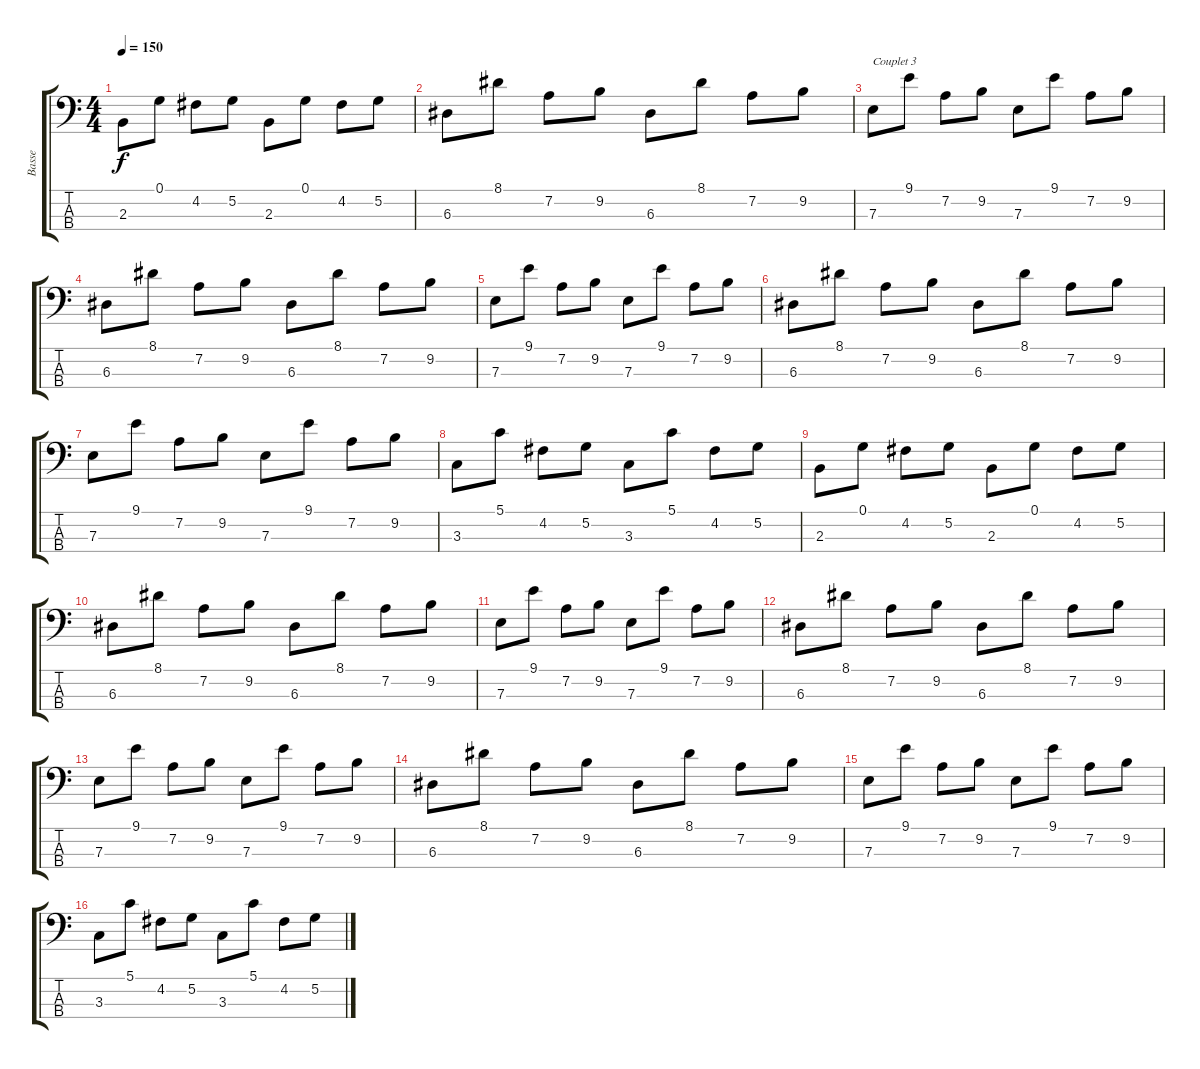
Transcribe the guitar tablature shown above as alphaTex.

\track ("Basse" "Basse") {instrument electricbassfinger}
\staff {score tabs}
\tuning (G2 D2 A1 D1) {hide}
\ts (4 4)
\tempo 150
\clef f4
\ks c
2.3.8{dy f} 0.1.8 4.2.8 5.2.8 2.3.8 0.1.8 4.2.8 5.2.8 |
6.3.8 8.1.8 7.2.8 9.2.8 6.3.8 8.1.8 7.2.8 9.2.8 |
7.3.8{txt "Couplet 3"} 9.1.8 7.2.8 9.2.8 7.3.8 9.1.8 7.2.8 9.2.8 |
6.3.8 8.1.8 7.2.8 9.2.8 6.3.8 8.1.8 7.2.8 9.2.8 |
7.3.8 9.1.8 7.2.8 9.2.8 7.3.8 9.1.8 7.2.8 9.2.8 |
6.3.8 8.1.8 7.2.8 9.2.8 6.3.8 8.1.8 7.2.8 9.2.8 |
7.3.8 9.1.8 7.2.8 9.2.8 7.3.8 9.1.8 7.2.8 9.2.8 |
3.3.8 5.1.8 4.2.8 5.2.8 3.3.8 5.1.8 4.2.8 5.2.8 |
2.3.8 0.1.8 4.2.8 5.2.8 2.3.8 0.1.8 4.2.8 5.2.8 |
6.3.8 8.1.8 7.2.8 9.2.8 6.3.8 8.1.8 7.2.8 9.2.8 |
7.3.8 9.1.8 7.2.8 9.2.8 7.3.8 9.1.8 7.2.8 9.2.8 |
6.3.8 8.1.8 7.2.8 9.2.8 6.3.8 8.1.8 7.2.8 9.2.8 |
7.3.8 9.1.8 7.2.8 9.2.8 7.3.8 9.1.8 7.2.8 9.2.8 |
6.3.8 8.1.8 7.2.8 9.2.8 6.3.8 8.1.8 7.2.8 9.2.8 |
7.3.8 9.1.8 7.2.8 9.2.8 7.3.8 9.1.8 7.2.8 9.2.8 |
3.3.8 5.1.8 4.2.8 5.2.8 3.3.8 5.1.8 4.2.8 5.2.8
